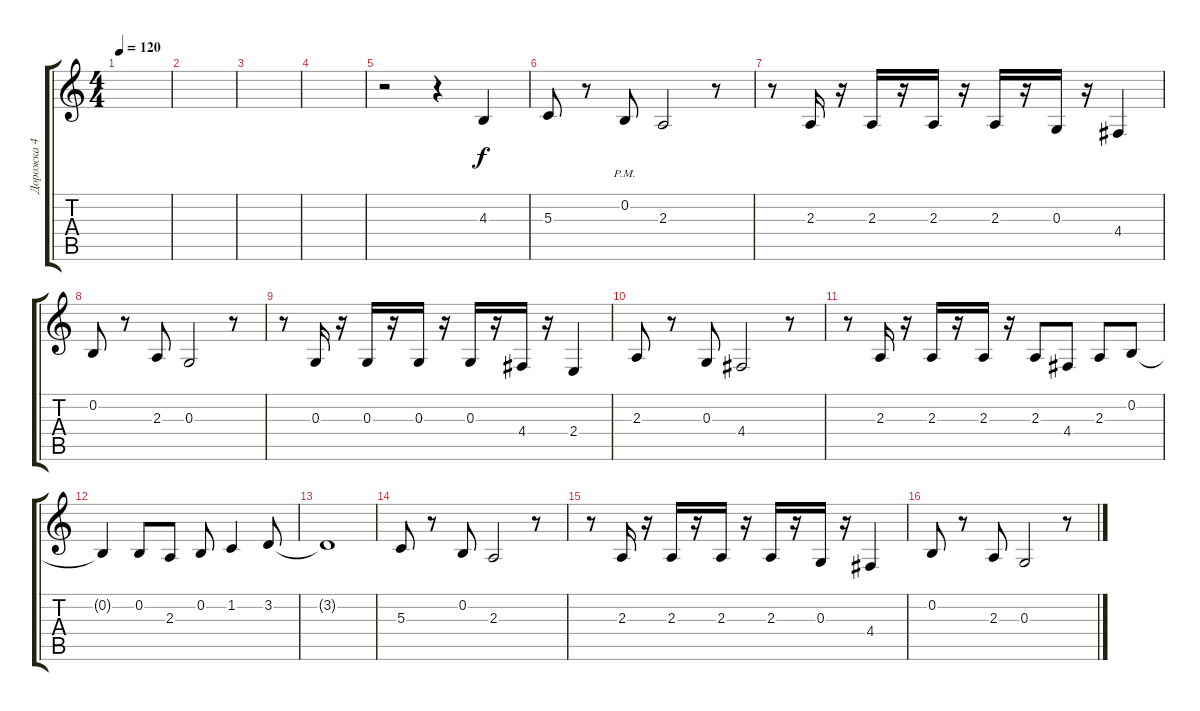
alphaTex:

\track ("Дорожка 4" "Дорожка 4") {instrument trombone}
\staff {score tabs}
\tuning (E4 B3 G3 D3 A2 E2) {hide}
\ts (4 4)
\tempo 120
\clef g2
\ks c
|
|
|
|
r.2 r.4 4.3.4 |
5.3.8 r.8 0.2{pm}.8 2.3.2 r.8 |
r.8 2.3.16 r.16 2.3.16 r.16 2.3.16 r.16 2.3.16 r.16 0.3.16 r.16 4.4.4 |
0.2.8 r.8 2.3.8 0.3.2 r.8 |
r.8 0.3.16 r.16 0.3.16 r.16 0.3.16 r.16 0.3.16 r.16 4.4.16 r.16 2.4.4 |
2.3.8 r.8 0.3.8 4.4.2 r.8 |
r.8 2.3.16 r.16 2.3.16 r.16 2.3.16 r.16 2.3.8 4.4.8 2.3.8 0.2.8 |
0.2{t}.4 0.2.8 2.3.8 0.2.8 1.2.4 3.2.8 |
3.2{t}.1 |
5.3.8 r.8 0.2.8 2.3.2 r.8 |
r.8 2.3.16 r.16 2.3.16 r.16 2.3.16 r.16 2.3.16 r.16 0.3.16 r.16 4.4.4 |
0.2.8 r.8 2.3.8 0.3.2 r.8
